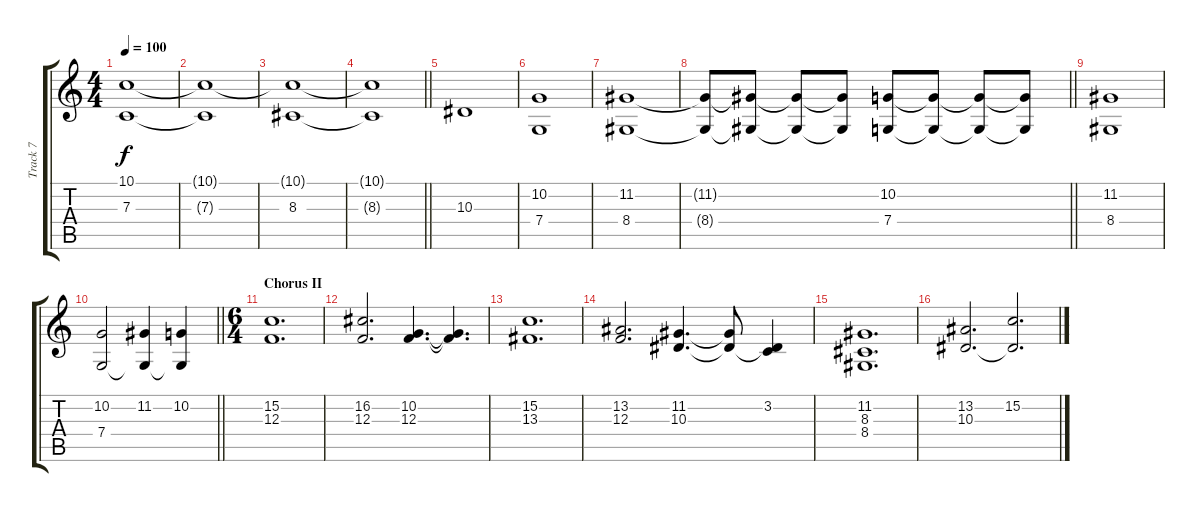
\track ("Track 7" "Track 7") {instrument stringensemble1}
\staff {score tabs}
\tuning (D4 A3 F3 C3 G2 C2) {hide}
\ts (4 4)
\tempo 100
\clef g2
\ks c
(10.1 7.3).1{dy f} |
(10.1{t} 7.3{t}).1 |
(10.1{t} 8.3).1 |
\barLineRight lightlight
(10.1{t} 8.3{t}).1 |
10.3.1 |
(10.2 7.4).1 |
(11.2 8.4).1 |
\barLineRight lightlight
(11.2{t} 8.4{t}).8 (11.2{t} 8.4{t}).8 (11.2{t} 8.4{t}).8 (11.2{t} 8.4{t}).8 (10.2 7.4).8 (10.2{t} 7.4{t}).8 (10.2{t} 7.4{t}).8 (10.2{t} 7.4{t}).8 |
(11.2 8.4).1 |
\barLineRight lightlight
(10.2 7.4).2 (11.2 7.4{t}).4 (10.2 7.4{t}).4 |
\ts (6 4)
\section ("" "Chorus II")
(15.2 12.3).1{d} |
(16.2 12.3).2{d} (10.2 12.3).4{d} (10.2{t} 12.3{t}).4{d} |
(15.2 13.3).1{d} |
(13.2 12.3).2{d} (11.2 10.3).4{d} (11.2{t} 10.3{t}).8 (3.2 10.3{t}).4 |
(11.2 8.3 8.4).1{d} |
(13.2 10.3).2{d} (15.2 10.3{t}).2{d}
